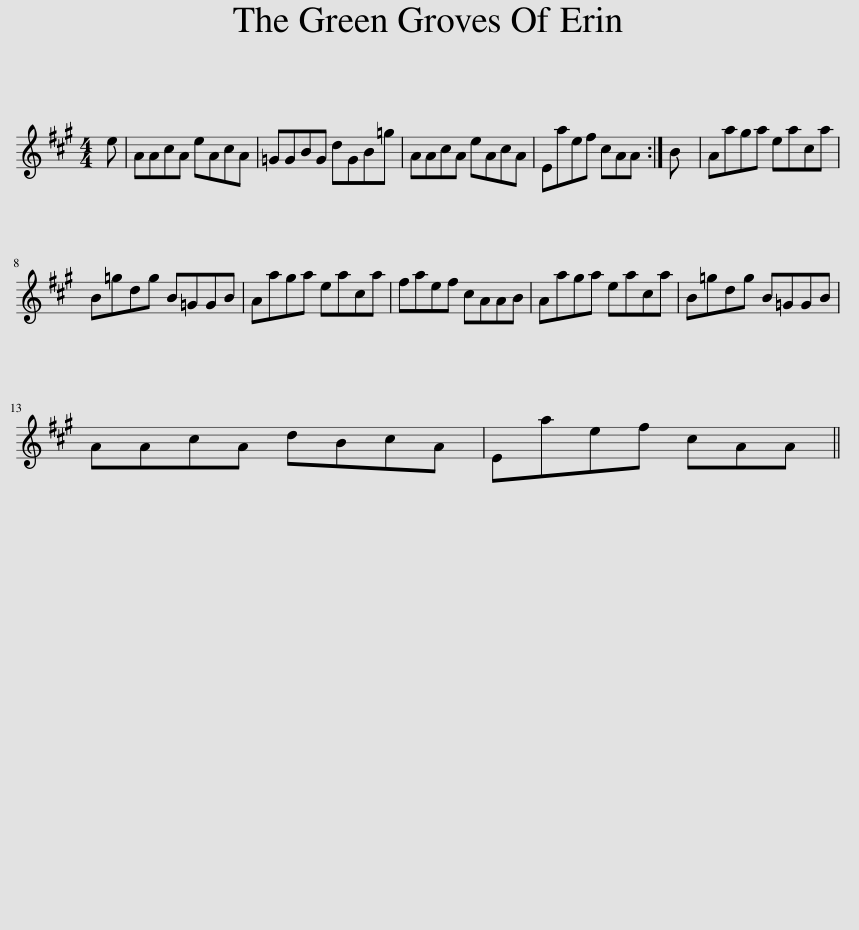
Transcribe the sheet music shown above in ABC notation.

X:1
L:1/8
M:4/4
I:linebreak $
K:A
V:1 treble
V:1
 e | AAcA eAcA | =GGBG dGB=g | AAcA eAcA | Eaef cAA :| %5
 B | Aaga eaca |$ B=gdg B=GGB | Aaga eaca | faef cAAB | %10
 Aaga eaca | B=gdg B=GGB |$ AAcA dBcA | Eaef cAA || %14
